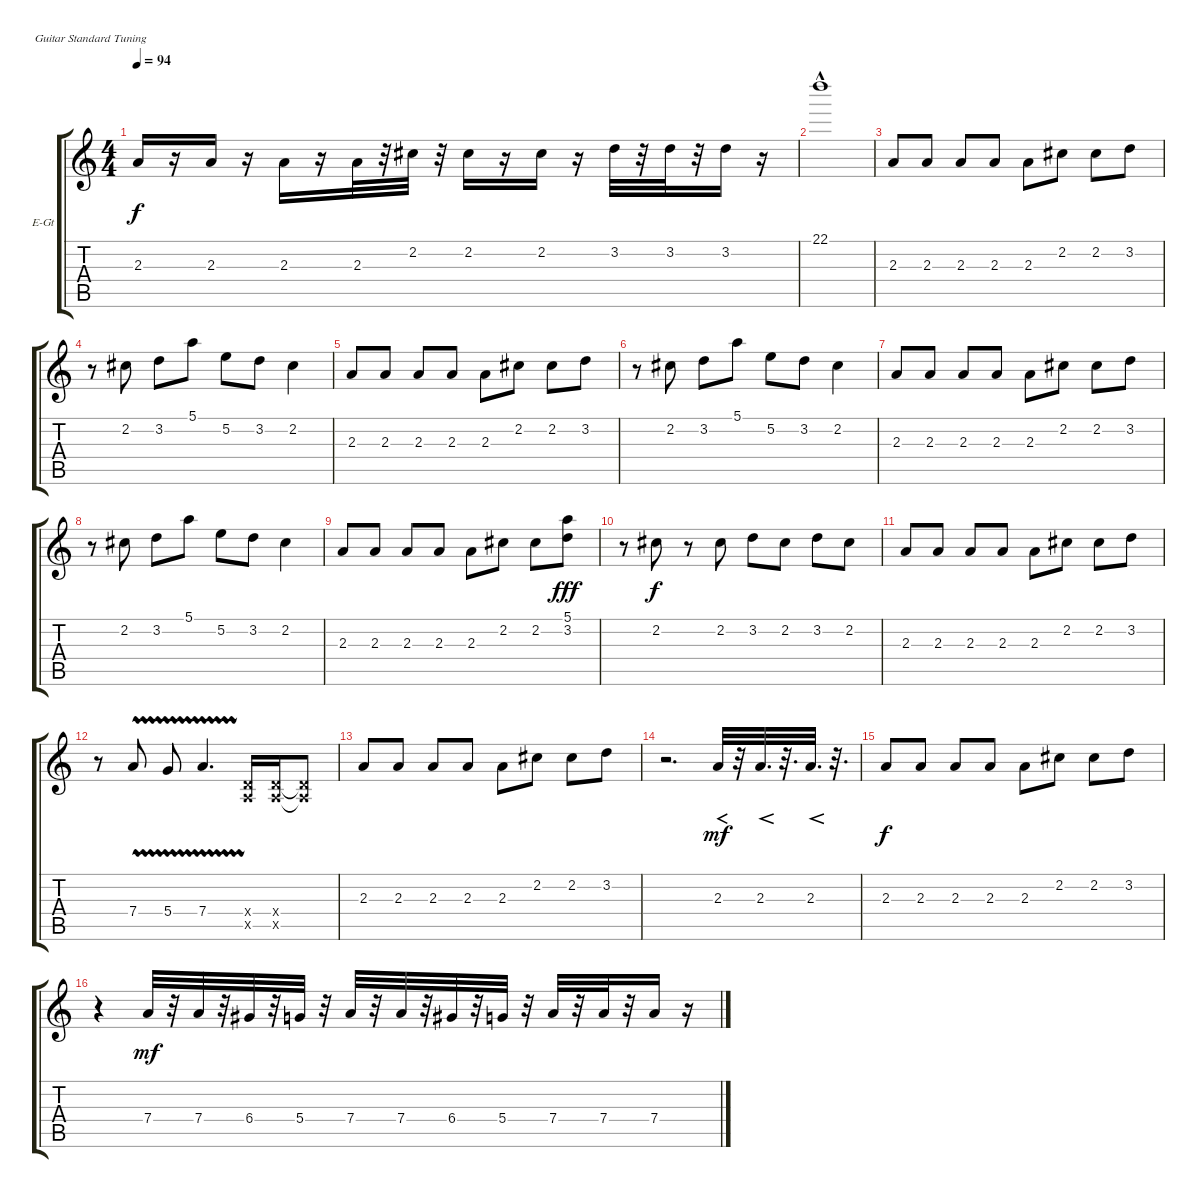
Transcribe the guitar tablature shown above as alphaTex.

\defaultSystemsLayout 4
\bracketExtendMode groupsimilarinstruments
\firstSystemTrackNameOrientation horizontal
\otherSystemsTrackNameOrientation horizontal
\track ("Electric Guitar" "E-Gt") {instrument distortionguitar}
\staff {score tabs}
\tuning (E4 B3 G3 D3 A2 E2)
\ts (4 4)
\tempo 94
\clef g2
\ks c
2.3.16{dy f} r.16 2.3.16 r.16 2.3.16 r.16 2.3.32 r.32 2.2.32 r.32 2.2.16 r.16 2.2.16 r.16 3.2.32 r.32 3.2.32 r.32 3.2.16 r.16 |
22.1{hac}.1 |
2.3.8 2.3.8 2.3.8 2.3.8 2.3.8 2.2.8 2.2.8 3.2.8 |
r.8 2.2.8 3.2.8 5.1.8 5.2.8 3.2.8 2.2.4 |
2.3.8 2.3.8 2.3.8 2.3.8 2.3.8 2.2.8 2.2.8 3.2.8 |
r.8 2.2.8 3.2.8 5.1.8 5.2.8 3.2.8 2.2.4 |
2.3.8 2.3.8 2.3.8 2.3.8 2.3.8 2.2.8 2.2.8 3.2.8 |
r.8 2.2.8 3.2.8 5.1.8 5.2.8 3.2.8 2.2.4 |
2.3.8 2.3.8 2.3.8 2.3.8 2.3.8 2.2.8 2.2.8 (3.2 5.1).8{dy fff} |
r.8 2.2.8{dy f} r.8 2.2.8 3.2.8 2.2.8 3.2.8 2.2.8 |
2.3.8 2.3.8 2.3.8 2.3.8 2.3.8 2.2.8 2.2.8 3.2.8 |
r.8 7.4{vw}.8 5.4{vw}.8 7.4{vw}.4{d} (0.5{x} 0.4{x}).16 (0.4{x} 0.5{x}).16 (0.5{x t} 0.4{x t}).8 |
2.3.8 2.3.8 2.3.8 2.3.8 2.3.8 2.2.8 2.2.8 3.2.8 |
r.2{d} 2.3.32{cre dy mf} r.32 2.3.32{d cre} r.32{d} 2.3.32{d cre} r.32{d} |
2.3.8{dy f} 2.3.8 2.3.8 2.3.8 2.3.8 2.2.8 2.2.8 3.2.8 |
r.4 7.4.32{dy mf} r.32 7.4.32 r.32 6.4.32 r.32 5.4.32 r.32 7.4.32 r.32 7.4.32 r.32 6.4.32 r.32 5.4.32 r.32 7.4.32 r.32 7.4.32 r.32 7.4.16 r.16
